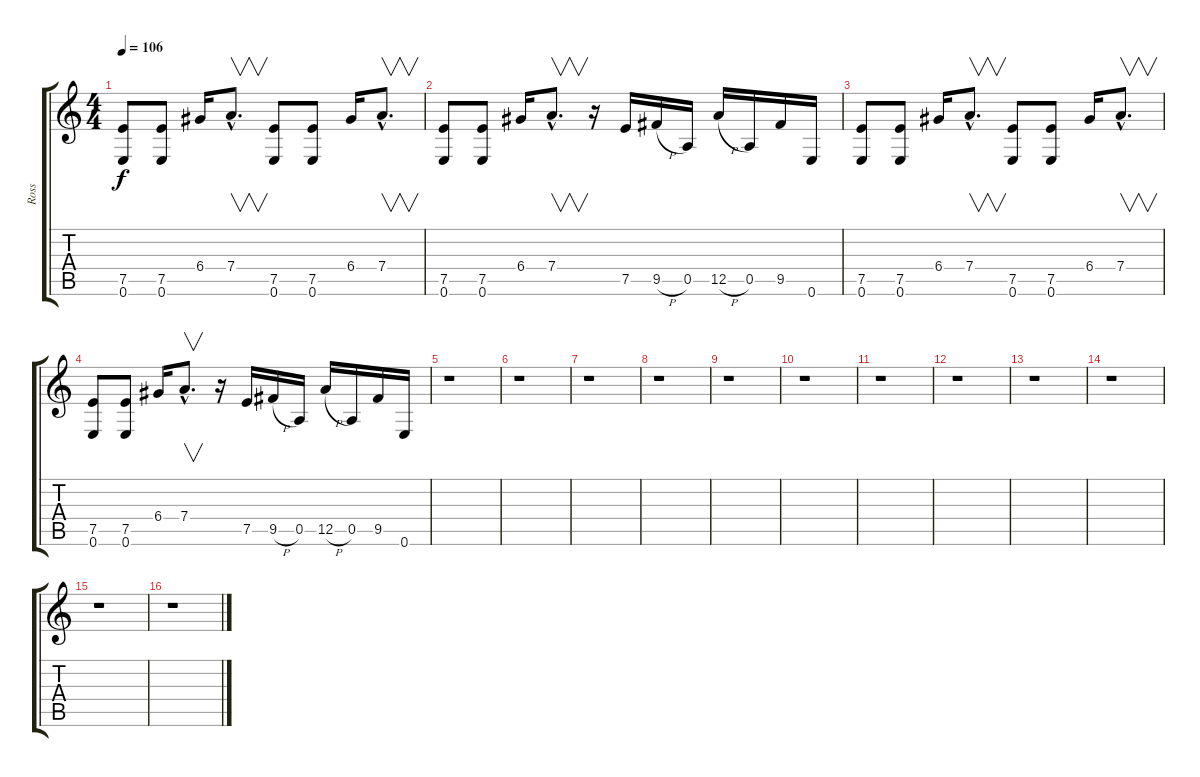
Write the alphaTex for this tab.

\track ("Ross" "Ross") {instrument overdrivenguitar}
\staff {score tabs}
\tuning (E4 B3 G3 D3 A2 E2) {hide}
\ts (4 4)
\tempo 106
\clef g2
\ks c
(7.5 0.6).8{dy f instrument overdrivenguitar} (7.5 0.6).8 6.4.16 7.4{hac}.8{v d} (7.5 0.6).8 (7.5 0.6).8 6.4.16 7.4{hac}.8{v d} |
(7.5 0.6).8 (7.5 0.6).8 6.4.16 7.4{hac}.8{v d} r.16 7.5.16 9.5{h}.16 0.5.16 12.5{h}.16 0.5.16 9.5.16 0.6.16 |
(7.5 0.6).8 (7.5 0.6).8 6.4.16 7.4{hac}.8{v d} (7.5 0.6).8 (7.5 0.6).8 6.4.16 7.4{hac}.8{v d} |
(7.5 0.6).8 (7.5 0.6).8 6.4.16 7.4{hac}.8{v d} r.16 7.5.16 9.5{h}.16 0.5.16 12.5{h}.16 0.5.16 9.5.16 0.6.16 |
r.1 |
r.1 |
r.1 |
r.1 |
r.1 |
r.1 |
r.1 |
r.1 |
r.1 |
r.1 |
r.1 |
r.1
